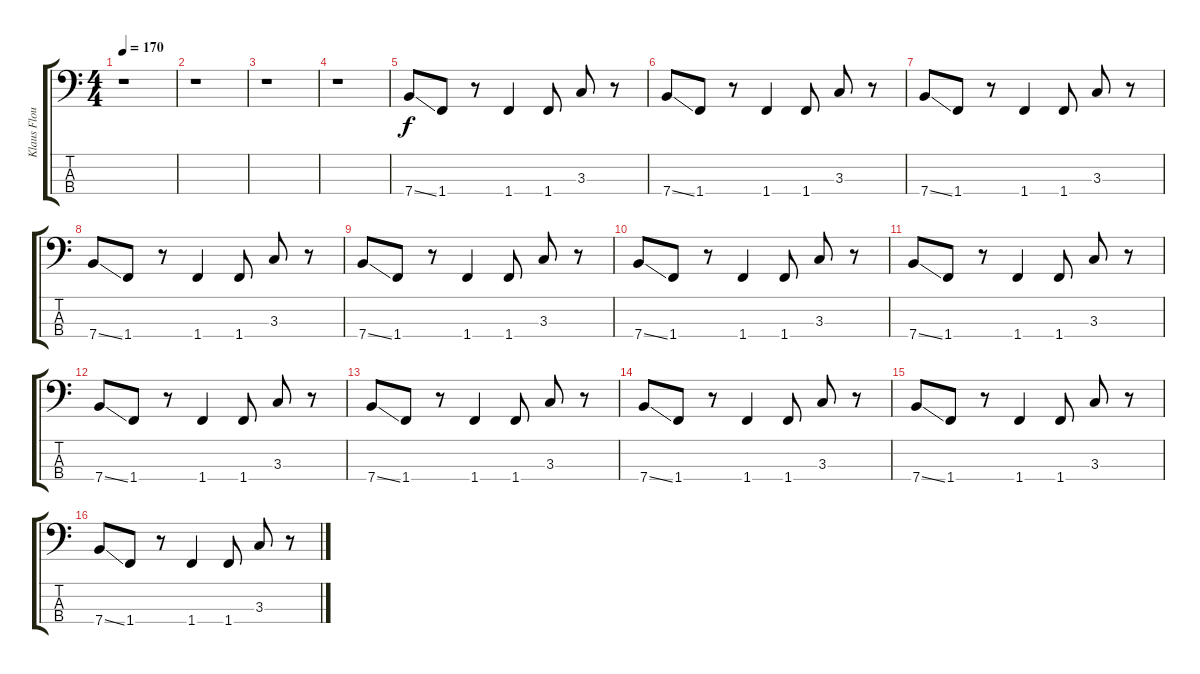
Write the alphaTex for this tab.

\track ("Klaus Flouride" "Klaus Flou") {instrument electricbasspick}
\staff {score tabs}
\tuning (G2 D2 A1 E1) {hide}
\ts (4 4)
\tempo 170
\clef f4
\ks c
r.1{dy f instrument electricbasspick} |
r.1 |
r.1 |
r.1 |
7.4{ss}.8 1.4.8 r.8 1.4.4 1.4.8 3.3.8 r.8 |
7.4{ss}.8 1.4.8 r.8 1.4.4 1.4.8 3.3.8 r.8 |
7.4{ss}.8 1.4.8 r.8 1.4.4 1.4.8 3.3.8 r.8 |
7.4{ss}.8 1.4.8 r.8 1.4.4 1.4.8 3.3.8 r.8 |
7.4{ss}.8 1.4.8 r.8 1.4.4 1.4.8 3.3.8 r.8 |
7.4{ss}.8 1.4.8 r.8 1.4.4 1.4.8 3.3.8 r.8 |
7.4{ss}.8 1.4.8 r.8 1.4.4 1.4.8 3.3.8 r.8 |
7.4{ss}.8 1.4.8 r.8 1.4.4 1.4.8 3.3.8 r.8 |
7.4{ss}.8 1.4.8 r.8 1.4.4 1.4.8 3.3.8 r.8 |
7.4{ss}.8 1.4.8 r.8 1.4.4 1.4.8 3.3.8 r.8 |
7.4{ss}.8 1.4.8 r.8 1.4.4 1.4.8 3.3.8 r.8 |
7.4{ss}.8 1.4.8 r.8 1.4.4 1.4.8 3.3.8 r.8
